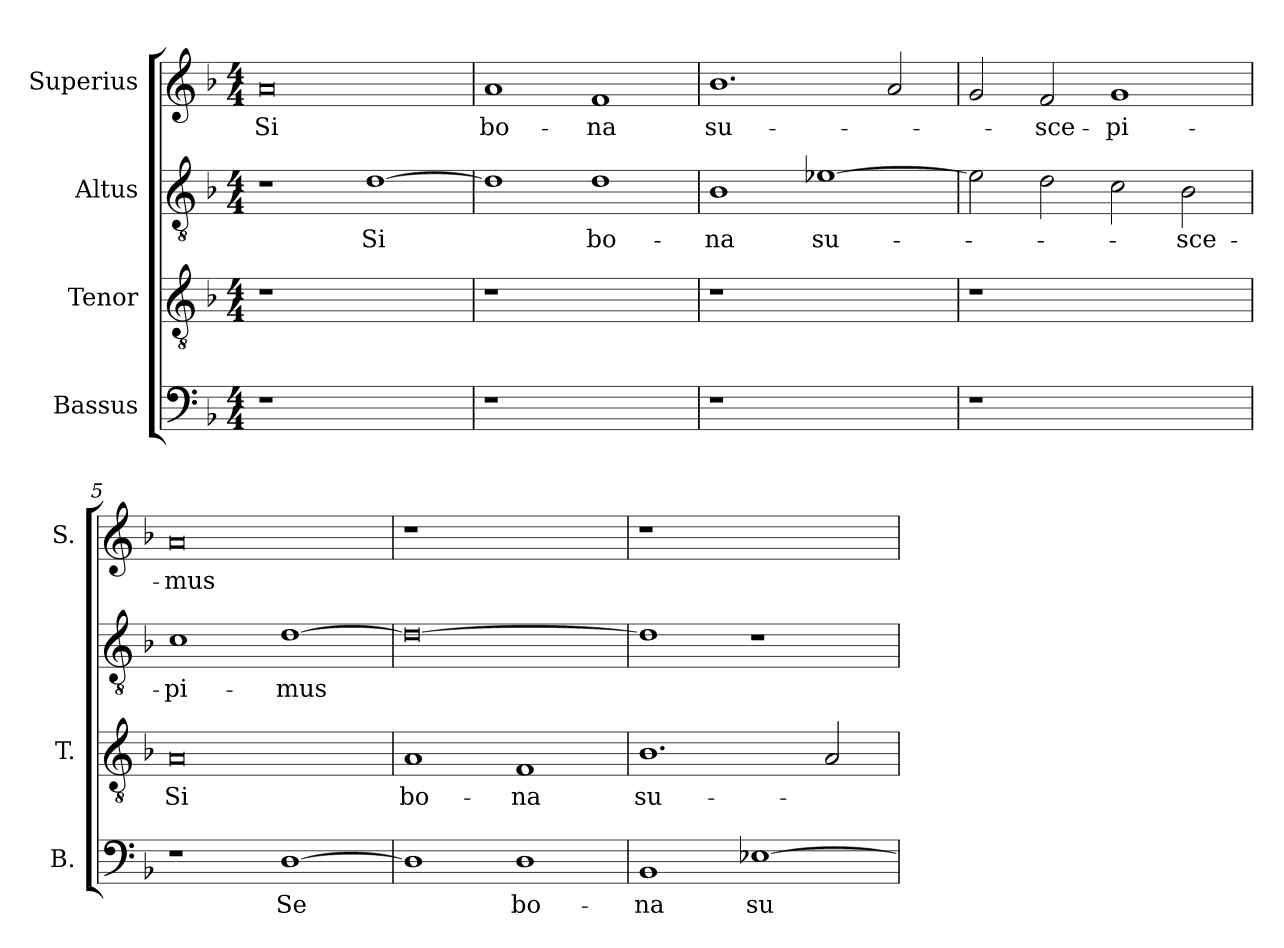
**kern	**text	**kern	**text	**kern	**text	**kern	**text
*part4	*part4	*part3	*part3	*part2	*part2	*part1	*part1
*staff4	*staff4	*staff3	*staff3	*staff2	*staff2	*staff1	*staff1
*I"Bassus	*	*I"Tenor	*	*I"Altus	*	*I"Superius	*
*I'B.	*	*I'T.	*	*	*	*I'S.	*
!!LO:PB:g=z
*clefF4	*	*clefGv2	*	*clefGv2	*	*clefG2	*
*	*	*ITrd7c12	*	*ITrd7c12	*	*	*
*k[b-]	*	*k[b-]	*	*k[b-]	*	*k[b-]	*
*F:	*	*F:	*	*F:	*	*F:	*
*M4/4	*	*M4/4	*	*M4/4	*	*M4/4	*
=1	=1	=1	=1	=1	=1	=1	=1
!LO:N:vis=1	!	!LO:N:vis=1	!	!	!	!	!
!	!	!	!	!	!	!	!LO:LY:b:color=#000000
1r	.	1r	.	1r	.	0ai	Si
!	!	!	!	!	!LO:LY:b:color=#000000	!	!
1ryy	.	1ryy	.	[>1Di	Si	.	.
=2	=2	=2	=2	=2	=2	=2	=2
!LO:N:vis=1	!	!LO:N:vis=1	!	!	!	!	!
!	!	!	!	!	!	!	!LO:LY:b:color=#000000
1r	.	1r	.	1Di]	.	1ai	bo-
!	!	!	!	!	!LO:LY:b:color=#000000	!	!
!	!	!	!	!	!	!	!LO:LY:b:color=#000000
1ryy	.	1ryy	.	1Di	bo-	1fi	-na
=3	=3	=3	=3	=3	=3	=3	=3
!LO:N:vis=1	!	!LO:N:vis=1	!	!	!	!	!
!	!	!	!	!	!LO:LY:b:color=#000000	!	!
!	!	!	!	!	!	!	!LO:LY:b:color=#000000
1r	.	1r	.	1BB-i	-na	1.b-i	su-
!	!	!	!	!	!LO:LY:b:color=#000000	!	!
1ryy	.	1ryy	.	[>1E-Xi	su-	.	.
.	.	.	.	.	.	2ai/	.
=4	=4	=4	=4	=4	=4	=4	=4
!LO:N:vis=1	!	!LO:N:vis=1	!	!	!	!	!
1r	.	1r	.	2E-i\]	.	2gi/	.
!	!	!	!	!	!	!	!LO:LY:b:color=#000000
.	.	.	.	2Di\	.	2fi/	-sce-
!	!	!	!	!	!	!	!LO:LY:b:color=#000000
1ryy	.	1ryy	.	2Ci\	.	1gi	-pi-
!	!	!	!	!	!LO:LY:b:color=#000000	!	!
.	.	.	.	2BB-i\	-sce-	.	.
=5	=5	=5	=5	=5	=5	=5	=5
!	!	!	!LO:LY:b:color=#000000	!	!	!	!
!	!	!	!	!	!LO:LY:b:color=#000000	!	!
!	!	!	!	!	!	!	!LO:LY:b:color=#000000
1r	.	0AAi	Si	1Ci	-pi-	0ai	-mus
!	!LO:LY:b:color=#000000	!	!	!	!	!	!
!	!	!	!	!	!LO:LY:b:color=#000000	!	!
[>1Di	Se	.	.	[>1Di	-mus	.	.
!!LO:LB:g=z
=6	=6	=6	=6	=6	=6	=6	=6
!	!	!	!LO:LY:b:color=#000000	!	!	!LO:N:vis=1	!
1Di]	.	1AAi	bo-	0Di_>	.	1r	.
!	!LO:LY:b:color=#000000	!	!	!	!	!	!
!	!	!	!LO:LY:b:color=#000000	!	!	!	!
1Di	bo-	1FFi	-na	.	.	1ryy	.
=7	=7	=7	=7	=7	=7	=7	=7
!	!LO:LY:b:color=#000000	!	!	!	!	!	!
!	!	!	!LO:LY:b:color=#000000	!	!	!LO:N:vis=1	!
1BB-i	-na	1.BB-i	su-	1Di]	.	1r	.
!	!LO:LY:b:color=#000000	!	!	!	!	!	!
[>1E-Xi	su-	.	.	1r	.	1ryy	.
.	.	2AAi/	.	.	.	.	.
=	=	=	=	=	=	=	=
*-	*-	*-	*-	*-	*-	*-	*-
